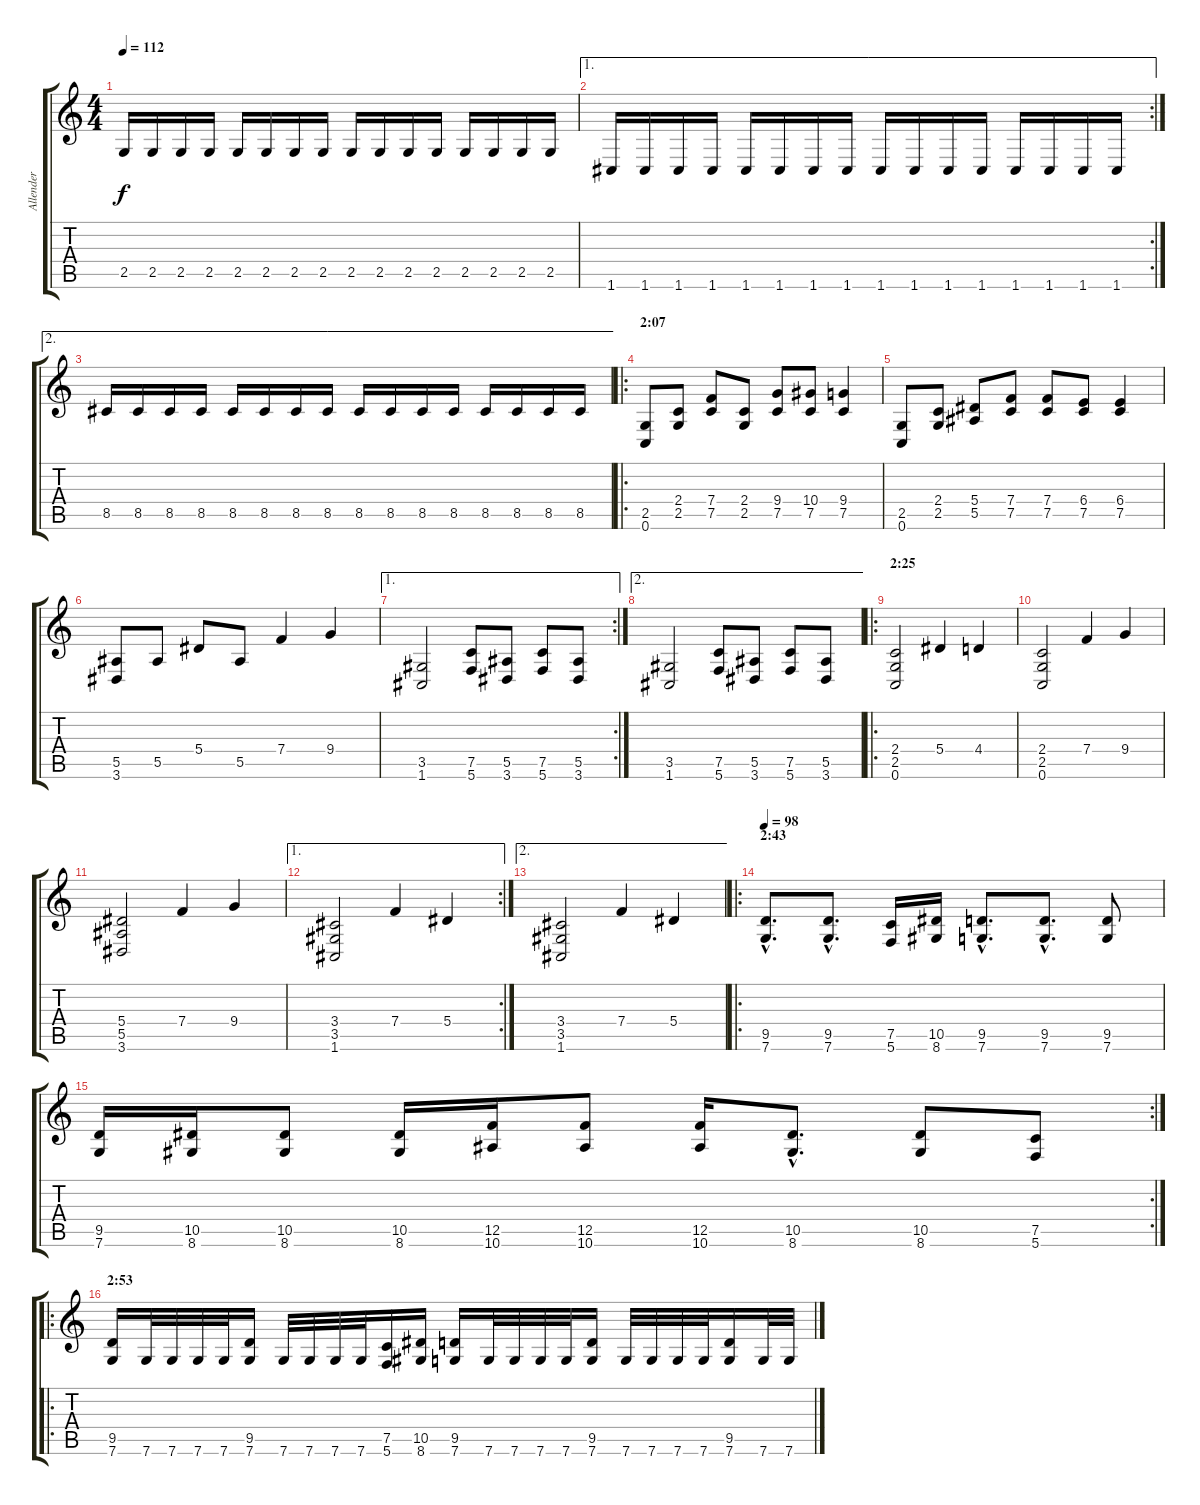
\track ("Allender" "Allender") {instrument distortionguitar}
\staff {score tabs}
\tuning (C4 G3 Eb3 Bb2 F2 C2) {hide}
\ts (4 4)
\tempo 112
\clef g2
\ks c
2.5.16{dy f} 2.5.16 2.5.16 2.5.16 2.5.16 2.5.16 2.5.16 2.5.16 2.5.16 2.5.16 2.5.16 2.5.16 2.5.16 2.5.16 2.5.16 2.5.16 |
\ae 1
\rc 2
1.6.16 1.6.16 1.6.16 1.6.16 1.6.16 1.6.16 1.6.16 1.6.16 1.6.16 1.6.16 1.6.16 1.6.16 1.6.16 1.6.16 1.6.16 1.6.16 |
\ae 2
8.5.16 8.5.16 8.5.16 8.5.16 8.5.16 8.5.16 8.5.16 8.5.16 8.5.16 8.5.16 8.5.16 8.5.16 8.5.16 8.5.16 8.5.16 8.5.16 |
\ro
\section ("" "2:07")
(2.5 0.6).8 (2.4 2.5).8 (7.4 7.5).8 (2.4 2.5).8 (9.4 7.5).8 (10.4 7.5).8 (9.4 7.5).4 |
(2.5 0.6).8 (2.4 2.5).8 (5.4 5.5).8 (7.4 7.5).8 (7.4 7.5).8 (6.4 7.5).8 (6.4 7.5).4 |
(5.5 3.6).8 5.5.8 5.4.8 5.5.8 7.4.4 9.4.4 |
\ae 1
\rc 2
(3.5 1.6).2 (7.5 5.6).8 (5.5 3.6).8 (7.5 5.6).8 (5.5 3.6).8 |
\ae 2
(3.5 1.6).2 (7.5 5.6).8 (5.5 3.6).8 (7.5 5.6).8 (5.5 3.6).8 |
\ro
\section ("" "2:25")
(2.4 2.5 0.6).2 5.4.4 4.4.4 |
(2.4 2.5 0.6).2 7.4.4 9.4.4 |
(5.4 5.5 3.6).2 7.4.4 9.4.4 |
\ae 1
\rc 2
(3.4 3.5 1.6).2 7.4.4 5.4.4 |
\ae 2
(3.4 3.5 1.6).2 7.4.4 5.4.4 |
\ro
\section ("" "2:43")
\tempo 98
(9.5{hac} 7.6{hac}).8{d} (9.5{hac} 7.6{hac}).8{d} (7.5 5.6).16 (10.5 8.6).16 (9.5{hac} 7.6{hac}).8{d} (9.5{hac} 7.6{hac}).8{d} (9.5 7.6).8 |
\rc 2
(9.5 7.6).16 (10.5 8.6).16 (10.5 8.6).8 (10.5 8.6).16 (12.5 10.6).16 (12.5 10.6).8 (12.5 10.6).16 (10.5{hac} 8.6{hac}).8{d} (10.5 8.6).8 (7.5 5.6).8 |
\ro
\section ("" "2:53")
(9.5 7.6).16 7.6.32 7.6.32 7.6.32 7.6.32 (9.5 7.6).16 7.6.32 7.6.32 7.6.32 7.6.32 (7.5 5.6).16 (10.5 8.6).16 (9.5 7.6).16 7.6.32 7.6.32 7.6.32 7.6.32 (9.5 7.6).16 7.6.32 7.6.32 7.6.32 7.6.32 (9.5 7.6).16 7.6.32 7.6.32
